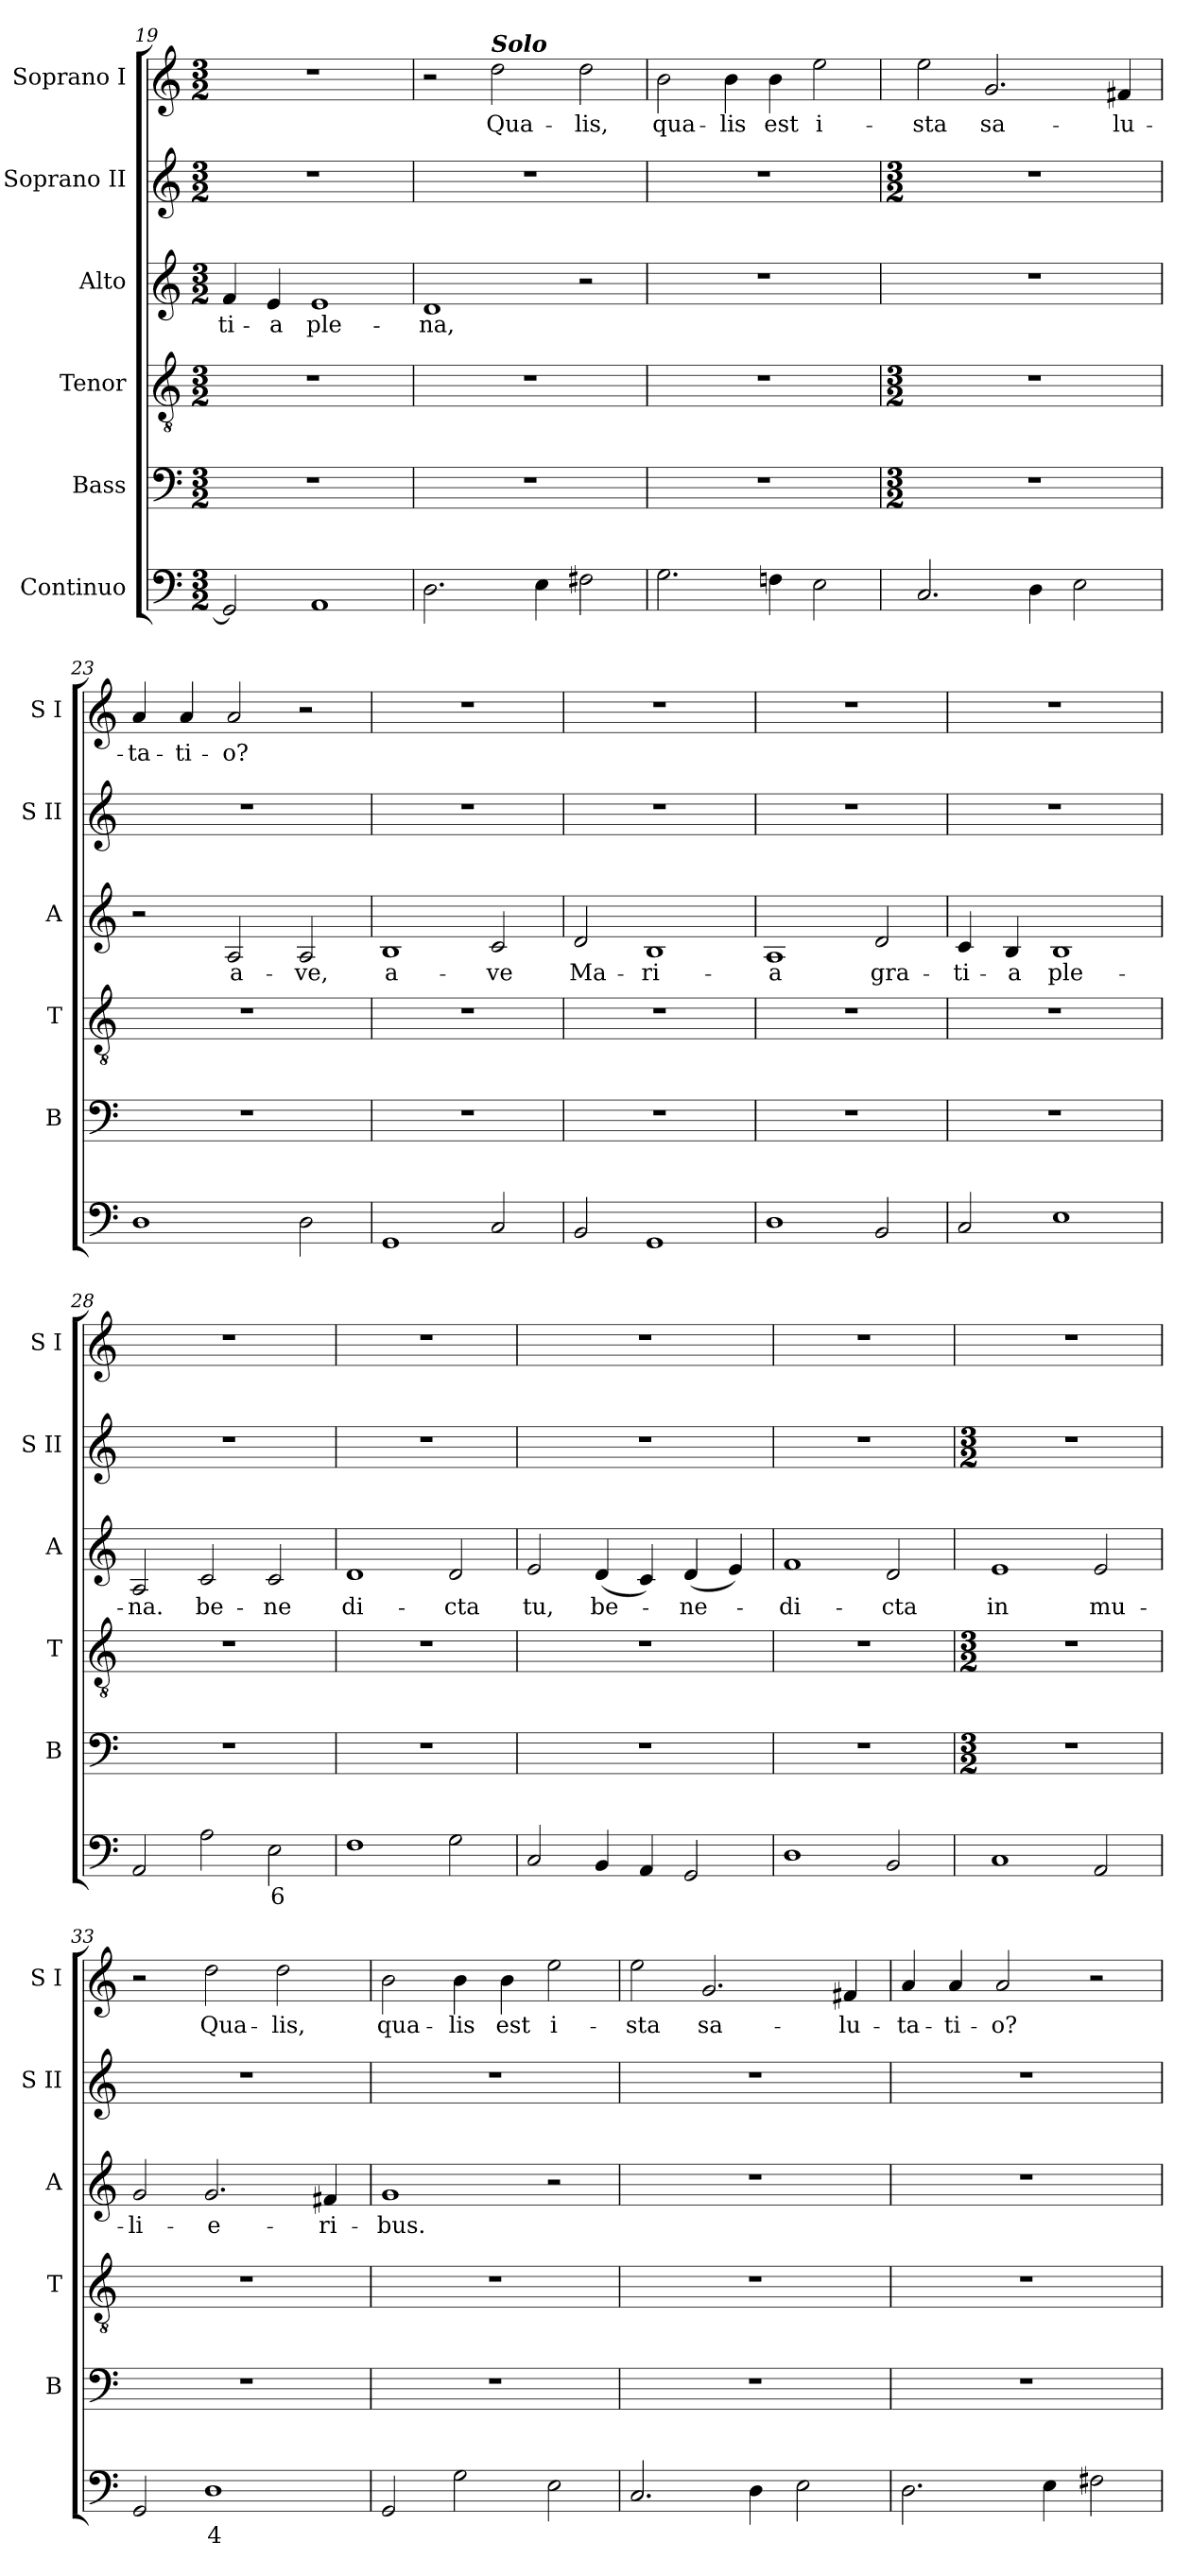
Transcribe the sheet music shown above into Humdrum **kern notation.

**kern	**text	**kern	**kern	**kern	**text	**kern	**kern	**text
*part6	*part6	*part5	*part4	*part3	*part3	*part2	*part1	*part1
*staff6	*staff6	*staff5	*staff4	*staff3	*staff3	*staff2	*staff1	*staff1
*I"Continuo	*	*I"Bass	*I"Tenor	*I"Alto	*	*I"Soprano II	*I"Soprano I	*
*	*	*I'B	*I'T	*I'A	*	*I'S II	*I'S I	*
*clefF4	*	*clefF4	*clefGv2	*clefG2	*	*clefG2	*clefG2	*
*k[]	*	*k[]	*k[]	*k[]	*	*k[]	*k[]	*
*C:	*	*C:	*C:	*C:	*	*C:	*C:	*
*M3/2	*	*M3/2	*M3/2	*M3/2	*	*M3/2	*M3/2	*
=19	=19	=19	=19	=19	=19	=19	=19	=19
!	!	!LO:N:vis=1	!LO:N:vis=1	!	!LO:LY:b	!LO:N:vis=1	!LO:N:vis=1	!
2GG]	.	1.r	1.r	4f	-ti-	1.r	1.r	.
!	!	!	!	!	!LO:LY:b	!	!	!
.	.	.	.	4e	-a	.	.	.
!	!	!	!	!	!LO:LY:b	!	!	!
1AA	.	.	.	1e	ple-	.	.	.
=20	=20	=20	=20	=20	=20	=20	=20	=20
!	!	!LO:N:vis=1	!LO:N:vis=1	!	!LO:LY:b	!LO:N:vis=1	!	!
2.D	.	1.r	1.r	1d	-na,	1.r	2r	.
!	!	!	!	!	!	!	!LO:TX:a:Bi:t=Solo	!
!	!	!	!	!	!	!	!	!LO:LY:b
.	.	.	.	.	.	.	2dd	Qua-
4E	.	.	.	.	.	.	.	.
!	!	!	!	!	!	!	!	!LO:LY:b
2F#X	.	.	.	2r	.	.	2dd	-lis,
=21	=21	=21	=21	=21	=21	=21	=21	=21
!	!	!LO:N:vis=1	!LO:N:vis=1	!LO:N:vis=1	!	!LO:N:vis=1	!	!LO:LY:b
2.G	.	1.r	1.r	1.r	.	1.r	2b	qua-
!	!	!	!	!	!	!	!	!LO:LY:b
.	.	.	.	.	.	.	4b	-lis
!	!	!	!	!	!	!	!	!LO:LY:b
4Fn	.	.	.	.	.	.	4b	est
!	!	!	!	!	!	!	!	!LO:LY:b
2E	.	.	.	.	.	.	2ee	i-
!!LO:LB:g=z
=22	=22	=22	=22	=22	=22	=22	=22	=22
*	*	*M3/2	*M3/2	*	*	*M3/2	*	*
!	!	!	!	!LO:N:vis=1	!	!	!	!LO:LY:b
2.C	.	1.r	1.r	1.r	.	1.r	2ee	-sta
!	!	!	!	!	!	!	!	!LO:LY:b
.	.	.	.	.	.	.	2.g	sa-
4D	.	.	.	.	.	.	.	.
2E	.	.	.	.	.	.	.	.
!	!	!	!	!	!	!	!	!LO:LY:b
.	.	.	.	.	.	.	4f#X	-lu-
=23	=23	=23	=23	=23	=23	=23	=23	=23
!	!	!	!	!	!	!	!	!LO:LY:b
1D	.	1.r	1.r	2r	.	1.r	4a	-ta-
!	!	!	!	!	!	!	!	!LO:LY:b
.	.	.	.	.	.	.	4a	-ti-
!	!	!	!	!	!LO:LY:b	!	!	!LO:LY:b
.	.	.	.	2A	a-	.	2a	-o?
!	!	!	!	!	!LO:LY:b	!	!	!
2D	.	.	.	2A	-ve,	.	2r	.
=24	=24	=24	=24	=24	=24	=24	=24	=24
!	!	!	!	!	!LO:LY:b	!	!LO:N:vis=1	!
1GG	.	1.r	1.r	1B	a-	1.r	1.r	.
!	!	!	!	!	!LO:LY:b	!	!	!
2C	.	.	.	2c	-ve	.	.	.
=25	=25	=25	=25	=25	=25	=25	=25	=25
!	!	!	!	!	!LO:LY:b	!	!LO:N:vis=1	!
2BB	.	1.r	1.r	2d	Ma-	1.r	1.r	.
!	!	!	!	!	!LO:LY:b	!	!	!
1GG	.	.	.	1B	-ri-	.	.	.
=26	=26	=26	=26	=26	=26	=26	=26	=26
!	!	!	!	!	!LO:LY:b	!	!LO:N:vis=1	!
1D	.	1.r	1.r	1A	-a	1.r	1.r	.
!	!	!	!	!	!LO:LY:b	!	!	!
2BB	.	.	.	2d	gra-	.	.	.
=27	=27	=27	=27	=27	=27	=27	=27	=27
!	!	!	!	!	!LO:LY:b	!	!LO:N:vis=1	!
2C	.	1.r	1.r	4c	-ti-	1.r	1.r	.
!	!	!	!	!	!LO:LY:b	!	!	!
.	.	.	.	4B	-a	.	.	.
!	!	!	!	!	!LO:LY:b	!	!	!
1E	.	.	.	1B	ple-	.	.	.
=28	=28	=28	=28	=28	=28	=28	=28	=28
!	!	!	!	!	!LO:LY:b	!	!LO:N:vis=1	!
2AA	.	1.r	1.r	2A	-na.	1.r	1.r	.
!	!	!	!	!	!LO:LY:b	!	!	!
2A	.	.	.	2c	be-	.	.	.
!	!LO:LY:b	!	!	!	!LO:LY:b	!	!	!
2E	6	.	.	2c	-ne	.	.	.
=29	=29	=29	=29	=29	=29	=29	=29	=29
!	!	!	!	!	!LO:LY:b	!	!LO:N:vis=1	!
1F	.	1.r	1.r	1d	di-	1.r	1.r	.
!	!	!	!	!	!LO:LY:b	!	!	!
2G	.	.	.	2d	-cta	.	.	.
=30	=30	=30	=30	=30	=30	=30	=30	=30
!	!	!	!	!	!LO:LY:b	!	!LO:N:vis=1	!
2C	.	1.r	1.r	2e	tu,	1.r	1.r	.
!	!	!	!	!	!LO:LY:b	!	!	!
4BB	.	.	.	(<4d	be-	.	.	.
4AA	.	.	.	4c)	.	.	.	.
!	!	!	!	!	!LO:LY:b	!	!	!
2GG	.	.	.	(<4d	ne-	.	.	.
.	.	.	.	4e)	.	.	.	.
=31	=31	=31	=31	=31	=31	=31	=31	=31
!	!	!	!	!	!LO:LY:b	!	!LO:N:vis=1	!
1D	.	1.r	1.r	1f	di-	1.r	1.r	.
!	!	!	!	!	!LO:LY:b	!	!	!
2BB	.	.	.	2d	-cta	.	.	.
!!LO:LB:g=z
=32	=32	=32	=32	=32	=32	=32	=32	=32
*	*	*M3/2	*M3/2	*	*	*M3/2	*	*
!	!	!	!	!	!LO:LY:b	!	!LO:N:vis=1	!
1C	.	1.r	1.r	1e	in	1.r	1.r	.
!	!	!	!	!	!LO:LY:b	!	!	!
2AA	.	.	.	2e	mu-	.	.	.
=33	=33	=33	=33	=33	=33	=33	=33	=33
!	!	!	!	!	!LO:LY:b	!	!	!
2GG	.	1.r	1.r	2g	-li-	1.r	2r	.
!	!LO:LY:b	!	!	!	!LO:LY:b	!	!	!LO:LY:b
1D	4	.	.	2.g	-e-	.	2dd	Qua-
!	!	!	!	!	!	!	!	!LO:LY:b
.	.	.	.	.	.	.	2dd	-lis,
!	!	!	!	!	!LO:LY:b	!	!	!
.	.	.	.	4f#X	-ri-	.	.	.
=34	=34	=34	=34	=34	=34	=34	=34	=34
!	!	!	!	!	!LO:LY:b	!	!	!LO:LY:b
2GG	.	1.r	1.r	1g	-bus.	1.r	2b	qua-
!	!	!	!	!	!	!	!	!LO:LY:b
2G	.	.	.	.	.	.	4b	-lis
!	!	!	!	!	!	!	!	!LO:LY:b
.	.	.	.	.	.	.	4b	est
!	!	!	!	!	!	!	!	!LO:LY:b
2E	.	.	.	2r	.	.	2ee	i-
=35	=35	=35	=35	=35	=35	=35	=35	=35
!	!	!	!	!LO:N:vis=1	!	!	!	!LO:LY:b
2.C	.	1.r	1.r	1.r	.	1.r	2ee	-sta
!	!	!	!	!	!	!	!	!LO:LY:b
.	.	.	.	.	.	.	2.g	sa-
4D	.	.	.	.	.	.	.	.
2E	.	.	.	.	.	.	.	.
!	!	!	!	!	!	!	!	!LO:LY:b
.	.	.	.	.	.	.	4f#X	-lu-
=36	=36	=36	=36	=36	=36	=36	=36	=36
!	!	!	!	!LO:N:vis=1	!	!	!	!LO:LY:b
2.D	.	1.r	1.r	1.r	.	1.r	4a	-ta-
!	!	!	!	!	!	!	!	!LO:LY:b
.	.	.	.	.	.	.	4a	-ti-
!	!	!	!	!	!	!	!	!LO:LY:b
.	.	.	.	.	.	.	2a	-o?
4E	.	.	.	.	.	.	.	.
2F#X	.	.	.	.	.	.	2r	.
=	=	=	=	=	=	=	=	=
*-	*-	*-	*-	*-	*-	*-	*-	*-
